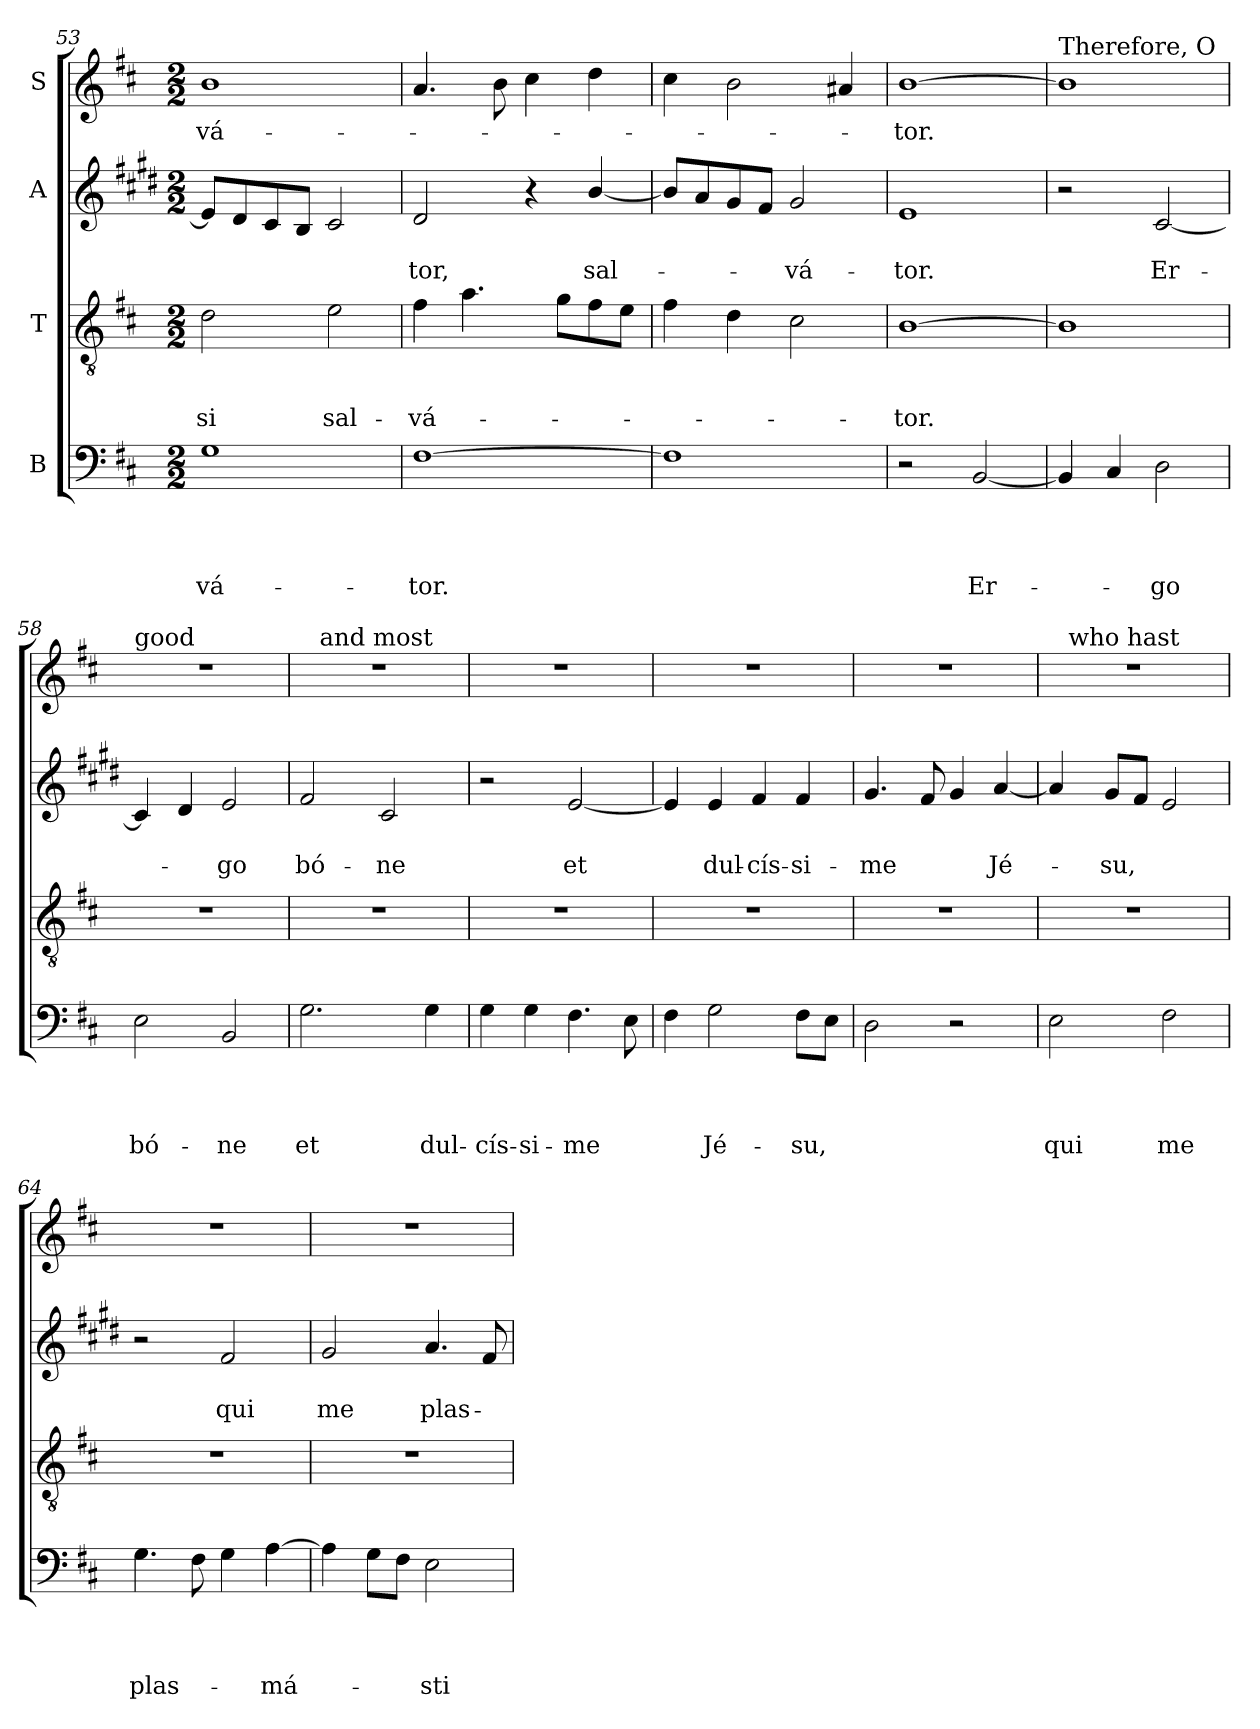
**kern	**text	**text	**text	**text	**kern	**text	**text	**text	**kern	**text	**text	**kern	**text
*part4	*part4	*part4	*part4	*part4	*part3	*part3	*part3	*part3	*part2	*part2	*part2	*part1	*part1
*staff4	*staff4	*staff4	*staff4	*staff4	*staff3	*staff3	*staff3	*staff3	*staff2	*staff2	*staff2	*staff1	*staff1
*I"B	*	*	*	*	*I"T	*	*	*	*I"A	*	*	*I"S	*
*clefF4	*	*	*	*	*clefGv2	*	*	*	*clefG2	*	*	*clefG2	*
*	*	*	*	*	*	*	*	*	*ITrd1c2	*	*	*	*
*k[f#c#]	*	*	*	*	*k[f#c#]	*	*	*	*k[f#c#]	*	*	*k[f#c#]	*
*D:	*	*	*	*	*D:	*	*	*	*D:	*	*	*D:	*
*M2/2	*	*	*	*	*M2/2	*	*	*	*M2/2	*	*	*M2/2	*
=53	=53	=53	=53	=53	=53	=53	=53	=53	=53	=53	=53	=53	=53
!	!	!	!	!LO:LY:b	!	!	!	!LO:LY:b	!	!	!	!	!LO:LY:b
1G	.	.	.	-vá-	2d\	.	.	-si	8d/L]	.	.	1b	-vá-
.	.	.	.	.	.	.	.	.	8c#/	.	.	.	.
.	.	.	.	.	.	.	.	.	8B/	.	.	.	.
.	.	.	.	.	.	.	.	.	8A/J	.	.	.	.
!	!	!	!	!	!	!	!	!LO:LY:b	!	!	!	!	!
.	.	.	.	.	2e\	.	.	sal-	2B/	.	.	.	.
=54	=54	=54	=54	=54	=54	=54	=54	=54	=54	=54	=54	=54	=54
!	!	!	!	!LO:LY:b	!	!	!	!LO:LY:b	!	!	!LO:LY:b	!	!
[1F#	.	.	.	-tor.	4f#\	.	.	-vá-	2c#/	.	-tor,	4.a/	.
.	.	.	.	.	4.a\	.	.	.	.	.	.	.	.
.	.	.	.	.	.	.	.	.	.	.	.	8b\	.
.	.	.	.	.	.	.	.	.	4r	.	.	4cc#\	.
.	.	.	.	.	8g\L	.	.	.	.	.	.	.	.
!	!	!	!	!	!	!	!	!	!	!	!LO:LY:b	!	!
.	.	.	.	.	8f#\	.	.	.	[4a/	.	sal-	4dd\	.
.	.	.	.	.	8e\J	.	.	.	.	.	.	.	.
!!LO:PB:g=z
=55	=55	=55	=55	=55	=55	=55	=55	=55	=55	=55	=55	=55	=55
1F#]	.	.	.	.	4f#\	.	.	.	8a/L]	.	.	4cc#\	.
.	.	.	.	.	.	.	.	.	8g/	.	.	.	.
.	.	.	.	.	4d\	.	.	.	8f#/	.	.	2b\	.
.	.	.	.	.	.	.	.	.	8e/J	.	.	.	.
!	!	!	!	!	!	!	!	!	!	!	!LO:LY:b	!	!
.	.	.	.	.	2c#\	.	.	.	2f#/	.	-vá-	.	.
.	.	.	.	.	.	.	.	.	.	.	.	4a#/	.
=56	=56	=56	=56	=56	=56	=56	=56	=56	=56	=56	=56	=56	=56
!	!	!	!	!	!	!	!	!LO:LY:b	!	!	!LO:LY:b	!	!LO:LY:b
2r	.	.	.	.	[1B	.	.	-tor.	1d	.	-tor.	[1b	-tor.
!	!	!	!	!LO:LY:b	!	!	!	!	!	!	!	!	!
[2BB/	.	.	.	Er-	.	.	.	.	.	.	.	.	.
=57	=57	=57	=57	=57	=57	=57	=57	=57	=57	=57	=57	=57	=57
!	!	!	!	!	!	!	!	!	!	!	!	!LO:TX:a:t=Therefore, O	!
4BB/]	.	.	.	.	1B]	.	.	.	2r	.	.	1b]	.
4C#/	.	.	.	.	.	.	.	.	.	.	.	.	.
!	!	!	!	!LO:LY:b	!	!	!	!	!	!	!LO:LY:b	!	!
2D\	.	.	.	-go	.	.	.	.	[2B/	.	Er-	.	.
=58	=58	=58	=58	=58	=58	=58	=58	=58	=58	=58	=58	=58	=58
!	!	!	!	!	!	!	!	!	!	!	!	!LO:TX:a:t=good	!
!	!	!	!	!LO:LY:b	!	!	!	!	!	!	!	!	!
2E\	.	.	.	bó-	1r	.	.	.	4B/]	.	.	1r	.
.	.	.	.	.	.	.	.	.	4c#/	.	.	.	.
!	!	!	!	!LO:LY:b	!	!	!	!	!	!	!LO:LY:b	!	!
2BB/	.	.	.	-ne	.	.	.	.	2d/	.	-go	.	.
=59	=59	=59	=59	=59	=59	=59	=59	=59	=59	=59	=59	=59	=59
!	!	!	!	!LO:LY:b	!	!	!	!	!	!	!LO:LY:b	!	!
*	*	*	*	*	*	*	*	*	*	*	*	*^	*
2.G\	.	.	.	et	1r	.	.	.	2e/	.	bó-	1r	16ryy	.
!	!	!	!	!	!	!	!	!	!	!	!	!	!LO:TX:a:t=and most	!
.	.	.	.	.	.	.	.	.	.	.	.	.	2...ryy	.
!	!	!	!	!	!	!	!	!	!	!	!LO:LY:b	!	!	!
.	.	.	.	.	.	.	.	.	2B/	.	-ne	.	.	.
!	!	!	!	!LO:LY:b	!	!	!	!	!	!	!	!	!	!
4G\	.	.	.	dul-	.	.	.	.	.	.	.	.	.	.
=60	=60	=60	=60	=60	=60	=60	=60	=60	=60	=60	=60	=60	=60	=60
!	!	!	!	!	!	!	!	!	!	!	!	!LO:TX:a:t=sweet Jesus,	!	!
!	!	!	!	!LO:LY:b	!	!	!	!	!	!	!	!	!	!
*	*	*	*	*	*	*	*	*	*	*	*	*v	*v	*
4G\	.	.	.	-cís-	1r	.	.	.	2r	.	.	1r	.
!	!	!	!	!LO:LY:b	!	!	!	!	!	!	!	!	!
4G\	.	.	.	-si-	.	.	.	.	.	.	.	.	.
!	!	!	!	!LO:LY:b	!	!	!	!	!	!	!LO:LY:b	!	!
4.F#\	.	.	.	-me	.	.	.	.	[2d/	.	et	.	.
8E\	.	.	.	.	.	.	.	.	.	.	.	.	.
!!LO:LB:g=z
=61	=61	=61	=61	=61	=61	=61	=61	=61	=61	=61	=61	=61	=61
4F#\	.	.	.	.	1r	.	.	.	4d/]	.	.	1r	.
!	!	!	!	!LO:LY:b	!	!	!	!	!	!	!LO:LY:b	!	!
2G\	.	.	.	Jé-	.	.	.	.	4d/	.	dul-	.	.
!	!	!	!	!	!	!	!	!	!	!	!LO:LY:b	!	!
.	.	.	.	.	.	.	.	.	4e/	.	-cís-	.	.
!	!	!	!	!LO:LY:b	!	!	!	!	!	!	!LO:LY:b	!	!
8F#\L	.	.	.	-su,	.	.	.	.	4e/	.	-si-	.	.
8E\J	.	.	.	.	.	.	.	.	.	.	.	.	.
=62	=62	=62	=62	=62	=62	=62	=62	=62	=62	=62	=62	=62	=62
!	!	!	!	!	!	!	!	!	!	!	!LO:LY:b	!	!
2D\	.	.	.	.	1r	.	.	.	4.f#/	.	-me	1r	.
.	.	.	.	.	.	.	.	.	8e/	.	.	.	.
2r	.	.	.	.	.	.	.	.	4f#/	.	.	.	.
!	!	!	!	!	!	!	!	!	!	!	!LO:LY:b	!	!
.	.	.	.	.	.	.	.	.	[4g/	.	Jé-	.	.
=63	=63	=63	=63	=63	=63	=63	=63	=63	=63	=63	=63	=63	=63
!	!	!	!	!LO:LY:b	!	!	!	!	!	!	!	!	!
*	*	*	*	*	*	*	*	*	*	*	*	*^	*
2E\	.	.	.	qui	1r	.	.	.	4g/]	.	.	1r	16ryy	.
!	!	!	!	!	!	!	!	!	!	!	!	!	!LO:TX:a:t=who hast	!
.	.	.	.	.	.	.	.	.	.	.	.	.	2...ryy	.
!	!	!	!	!	!	!	!	!	!	!	!LO:LY:b	!	!	!
.	.	.	.	.	.	.	.	.	8f#/L	.	-su,	.	.	.
.	.	.	.	.	.	.	.	.	8e/J	.	.	.	.	.
!	!	!	!	!LO:LY:b	!	!	!	!	!	!	!	!	!	!
2F#\	.	.	.	me	.	.	.	.	2d/	.	.	.	.	.
=64	=64	=64	=64	=64	=64	=64	=64	=64	=64	=64	=64	=64	=64	=64
!	!	!	!	!	!	!	!	!	!	!	!	!LO:TX:a:t=created me	!	!
!	!	!	!	!LO:LY:b	!	!	!	!	!	!	!	!	!	!
*	*	*	*	*	*	*	*	*	*	*	*	*v	*v	*
4.G\	.	.	.	plas-	1r	.	.	.	2r	.	.	1r	.
8F#\	.	.	.	.	.	.	.	.	.	.	.	.	.
!	!	!	!	!	!	!	!	!	!	!	!LO:LY:b	!	!
4G\	.	.	.	.	.	.	.	.	2e/	.	qui	.	.
!	!	!	!	!LO:LY:b	!	!	!	!	!	!	!	!	!
[4A\	.	.	.	-má-	.	.	.	.	.	.	.	.	.
=65	=65	=65	=65	=65	=65	=65	=65	=65	=65	=65	=65	=65	=65
!	!	!	!	!	!	!	!	!	!	!	!LO:LY:b	!	!
4A\]	.	.	.	.	1r	.	.	.	2f#/	.	me	1r	.
8G\L	.	.	.	.	.	.	.	.	.	.	.	.	.
8F#\J	.	.	.	.	.	.	.	.	.	.	.	.	.
!	!	!	!	!LO:LY:b	!	!	!	!	!	!	!LO:LY:b	!	!
2E\	.	.	.	-sti	.	.	.	.	4.g/	.	plas-	.	.
.	.	.	.	.	.	.	.	.	8e/	.	.	.	.
=	=	=	=	=	=	=	=	=	=	=	=	=	=
*-	*-	*-	*-	*-	*-	*-	*-	*-	*-	*-	*-	*-	*-
